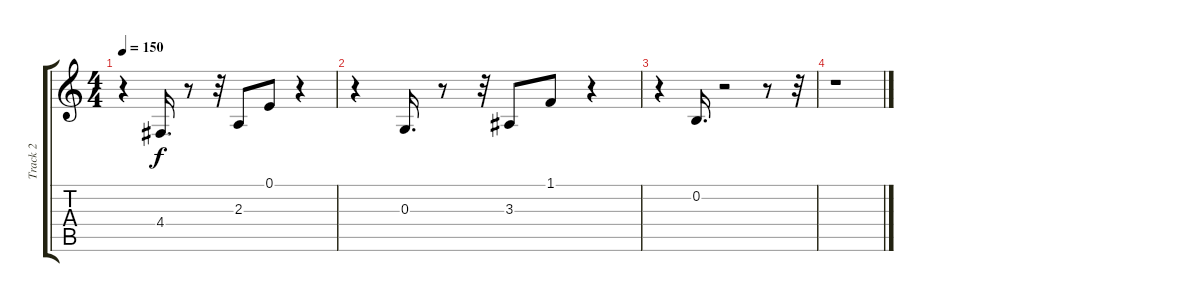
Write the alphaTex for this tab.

\track ("Track 2" "Track 2") {instrument oboe}
\staff {score tabs}
\tuning (E4 B3 G3 D3 A2 E2) {hide}
\ts (4 4)
\tempo 150
\clef g2
\ks c
r.4{dy f} 4.4.16{d} r.8 r.32 2.3.8 0.1.8 r.4 |
r.4 0.3.16{d} r.8 r.32 3.3.8 1.1.8 r.4 |
r.4 0.2.16{d} r.2 r.8 r.32 |
r.1
